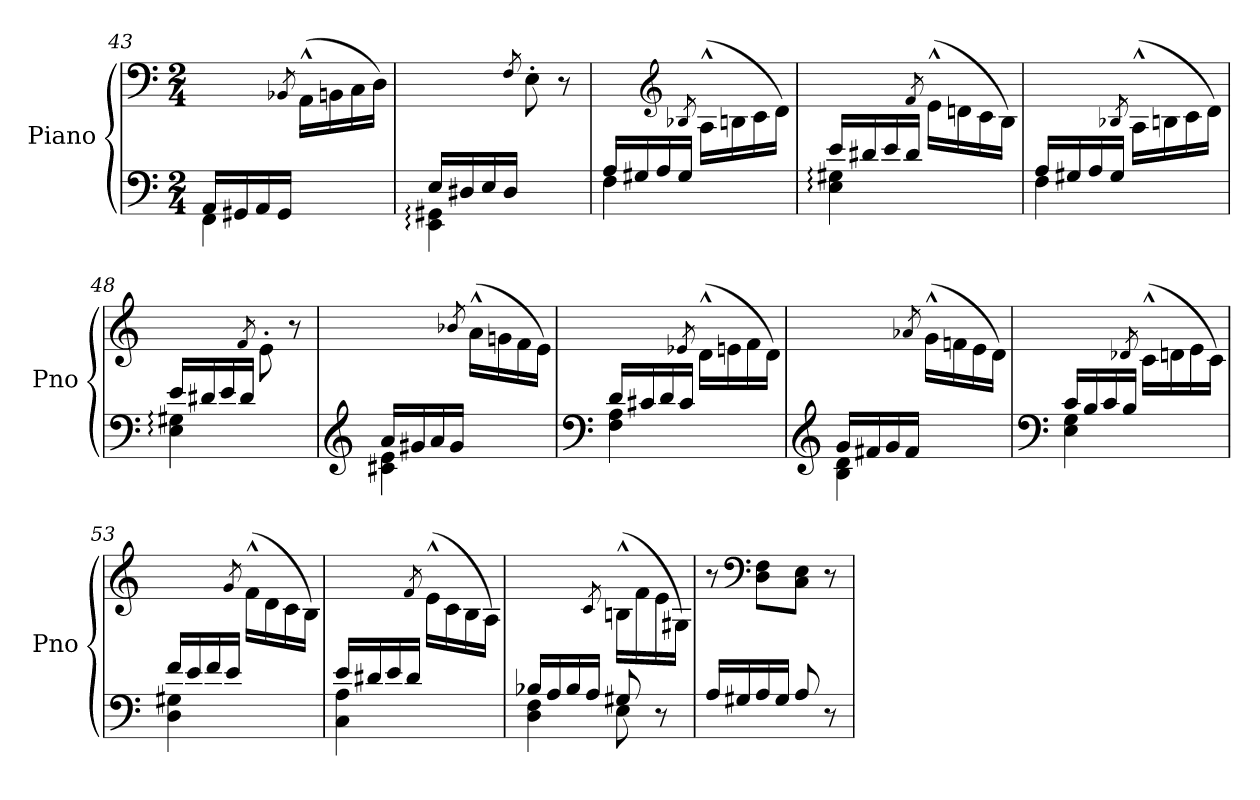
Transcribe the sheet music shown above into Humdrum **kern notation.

**kern	**kern
*part1	*part1
*staff2	*staff1
*I"Piano	*
*I'Pno	*
*clefF4	*clefF4
*k[]	*k[]
*M2/4	*M2/4
=43	=43
*^	*
16AA/LL	4FF\	4ryy
16GG#X/	.	.
16AA/	.	.
16GG#/JJ	.	.
.	.	8qBB-X/
4ryy	4ryy	(16AA^^\LL
.	.	16BBn\
.	.	16C\
.	.	16D\JJ)
=44	=44	=44
16E/LL	4EE\: 4GG#X\:	4ryy
16D#X/	.	.
16E/	.	.
16D#/JJ	.	.
.	.	8qF/
4ryy	4ryy	8E'\
.	.	8r
!!LO:PB:g=z
=45	=45	=45
16A/LL	4F\	4ryy
16G#X/	.	.
16A/	.	.
16G#/JJ	.	.
*	*	*clefG2
.	.	8qB-X/
4ryy	4ryy	(16A^^\LL
.	.	16Bn\
.	.	16c\
.	.	16d\JJ)
=46	=46	=46
16e/LL	4E\: 4G#X\:	4ryy
16d#X/	.	.
16e/	.	.
16d#/JJ	.	.
.	.	8qf/
4ryy	4ryy	(16e^^\LL
.	.	16dn\
.	.	16c\
.	.	16B\JJ)
=47	=47	=47
16A/LL	4F\	4ryy
16G#X/	.	.
16A/	.	.
16G#/JJ	.	.
.	.	8qB-X/
4ryy	4ryy	(16A^^\LL
.	.	16Bn\
.	.	16c\
.	.	16d\JJ)
=48	=48	=48
16e/LL	4E\: 4G#X\:	4ryy
16d#X/	.	.
16e/	.	.
16d#/JJ	.	.
.	.	8qf/
4ryy	4ryy	8e'\
.	.	8r
=49	=49	=49
*clefG2	*	*
16a/LL	4c#X\ 4e\	4ryy
16g#X/	.	.
16a/	.	.
16g#/JJ	.	.
.	.	8qb-X/
4ryy	4ryy	(16a^^\LL
.	.	16gn\
.	.	16f\
.	.	16e\JJ)
!!LO:LB:g=z
=50	=50	=50
*clefF4	*	*
16d/LL	4F\ 4A\	4ryy
16c#X/	.	.
16d/	.	.
16c#/JJ	.	.
.	.	8qe-X/
4ryy	4ryy	(16d^^\LL
.	.	16en\
.	.	16f\
.	.	16d\JJ)
=51	=51	=51
*clefG2	*	*
16g/LL	4B\ 4d\	4ryy
16f#X/	.	.
16g/	.	.
16f#/JJ	.	.
.	.	8qa-X/
4ryy	4ryy	(16g^^\LL
.	.	16fn\
.	.	16e\
.	.	16d\JJ)
=52	=52	=52
*clefF4	*	*
16c/LL	4E\ 4G\	4ryy
16B/	.	.
16c/	.	.
16B/JJ	.	.
.	.	8qd-X/
4ryy	4ryy	(16c^^\LL
.	.	16dn\
.	.	16e\
.	.	16c\JJ)
=53	=53	=53
16f/LL	4D\ 4G#X\	4ryy
16e/	.	.
16f/	.	.
16e/JJ	.	.
.	.	8qg/
4ryy	4ryy	(16f^^\LL
.	.	16d\
.	.	16c\
.	.	16B\JJ)
=54	=54	=54
16e/LL	4C\ 4A\	4ryy
16d#X/	.	.
16e/	.	.
16d#/JJ	.	.
.	.	8qf/
4ryy	4ryy	(16e^^\LL
.	.	16c\
.	.	16B\
.	.	16A\JJ)
!!LO:LB:g=z
=55	=55	=55
16B-X/LL	4D\ 4F\	4ryy
16A/	.	.
16B-/	.	.
16A/JJ	.	.
.	.	8qc/
8G#X/	8E\	(16Bn^^\LL
.	.	16f\
8r	8ryy	16e\
.	.	16G#X\JJ)
*v	*v	*
=56	=56
16A/LL	8r
16G#X/	.
*	*clefF4
16A/	8D\ 8F\L
16G#/JJ	.
8A/	8C\ 8E\J
8r	8r
=	=
*-	*-
